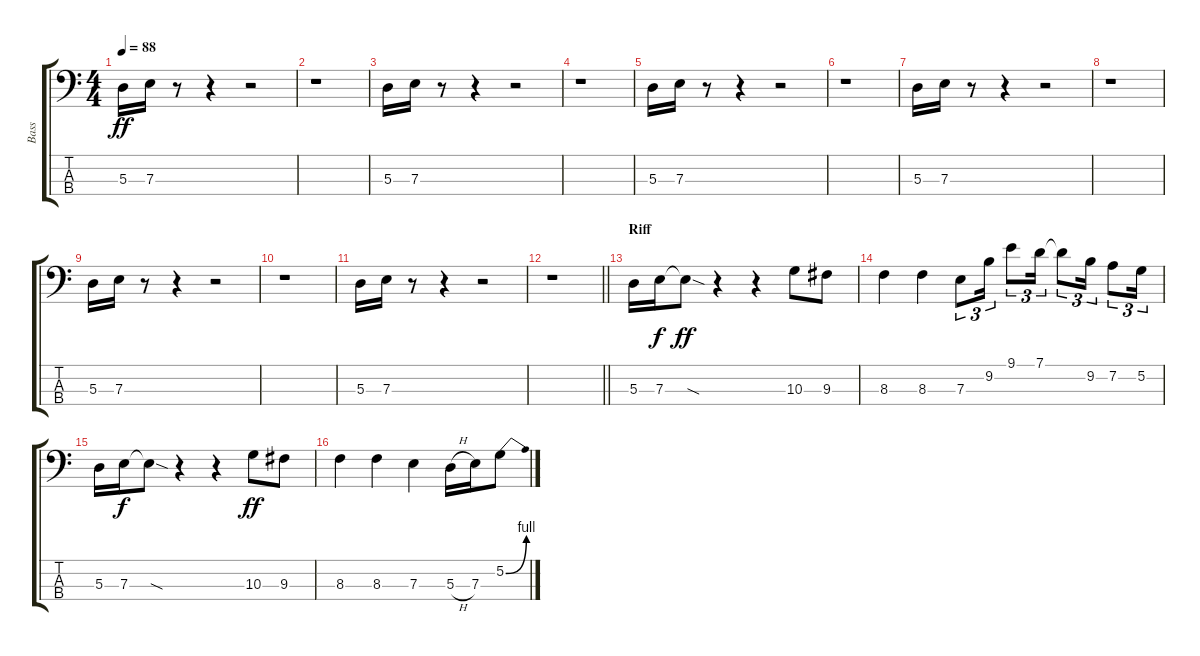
\track ("Bass" "Bass") {instrument electricbassfinger}
\staff {score tabs}
\tuning (G2 D2 A1 E1) {hide}
\ts (4 4)
\tempo 88
\clef f4
\ks c
5.3.16{dy ff} 7.3.16 r.8 r.4 r.2 |
r.1 |
5.3.16 7.3.16 r.8 r.4 r.2 |
r.1 |
5.3.16 7.3.16 r.8 r.4 r.2 |
r.1 |
5.3.16 7.3.16 r.8 r.4 r.2 |
r.1 |
5.3.16 7.3.16 r.8 r.4 r.2 |
r.1 |
5.3.16 7.3.16 r.8 r.4 r.2 |
\barLineRight lightlight
r.1 |
\section ("" "Riff")
5.3.16 7.3.16{dy f} 7.3{sod t}.8{dy ff} r.4 r.4 10.3.8 9.3.8 |
8.3.4 8.3.4 7.3.8{tu (3 2)} 9.2.16{tu (3 2)} 9.1.8{tu (3 2)} 7.1.16{tu (3 2)} 7.1{t}.8{tu (3 2)} 9.2.16{tu (3 2)} 7.2.8{tu (3 2)} 5.2.16{tu (3 2)} |
5.3.16 7.3.16{dy f} 7.3{sod t}.8 r.4 r.4 10.3.8{dy ff} 9.3.8 |
8.3.4 8.3.4 7.3.4 5.3{h}.16 7.3.16 5.2{be (bend 0 0 60 4)}.8
